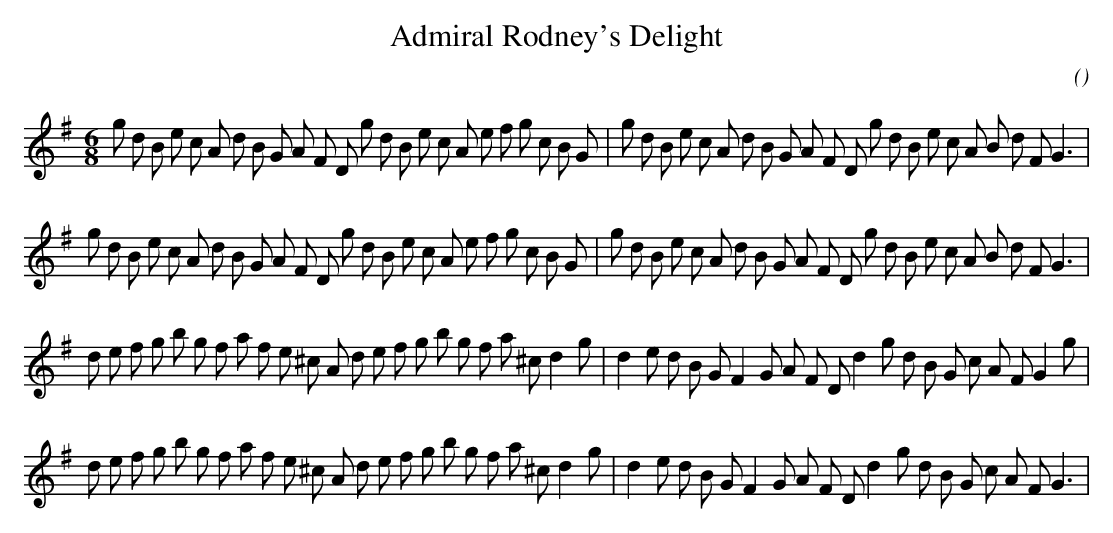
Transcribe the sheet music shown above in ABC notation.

X:1
T: Admiral Rodney's Delight
C:
O:
M:6/8
K:G
K:G
M:6/8
L:1/16
g2 d2 B2 e2 c2 A2 d2 B2 G2 A2 F2 D2 g2 d2 B2 e2 c2 A2 e2 f2 g2 c2 B2 G2 |g2 d2 B2 e2 c2 A2 d2 B2 G2 A2 F2 D2 g2 d2 B2 e2 c2 A2 B2 d2 F2 G6 |
g2 d2 B2 e2 c2 A2 d2 B2 G2 A2 F2 D2 g2 d2 B2 e2 c2 A2 e2 f2 g2 c2 B2 G2 |g2 d2 B2 e2 c2 A2 d2 B2 G2 A2 F2 D2 g2 d2 B2 e2 c2 A2 B2 d2 F2 G6 |
d2 e2 f2 g2 b2 g2 f2 a2 f2 e2 ^c2 A2 d2 e2 f2 g2 b2 g2 f2 a2 ^c2 d4 g2 |d4 e2 d2 B2 G2 F4 G2 A2 F2 D2 d4 g2 d2 B2 G2 c2 A2 F2 G4 g2 |
d2 e2 f2 g2 b2 g2 f2 a2 f2 e2 ^c2 A2 d2 e2 f2 g2 b2 g2 f2 a2 ^c2 d4 g2 |d4 e2 d2 B2 G2 F4 G2 A2 F2 D2 d4 g2 d2 B2 G2 c2 A2 F2 G6 |
